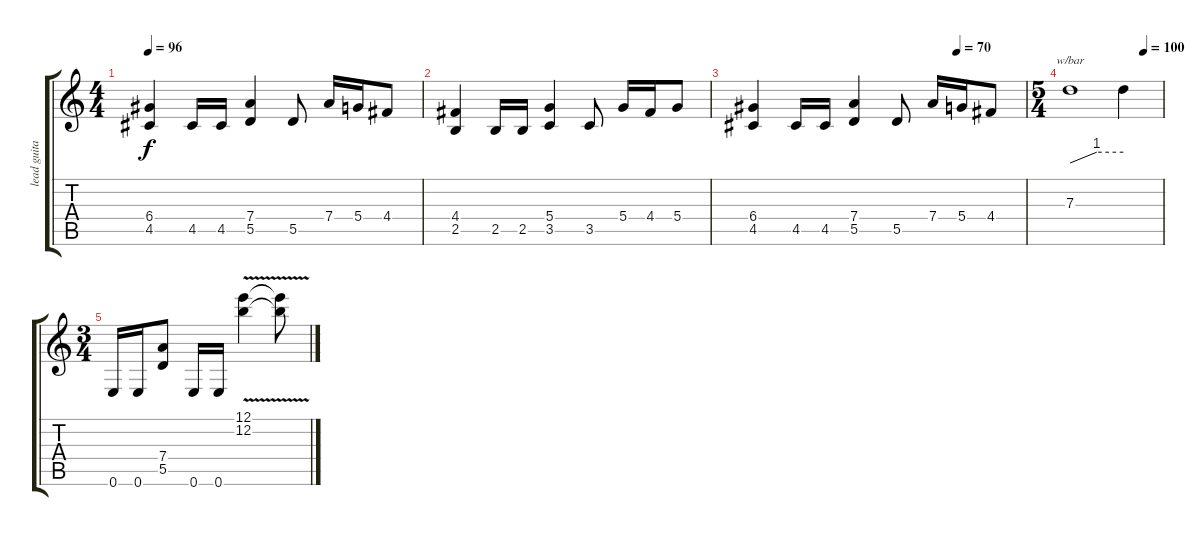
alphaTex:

\track ("lead guitar" "lead guita") {instrument distortionguitar}
\staff {score tabs}
\tuning (E4 B3 G3 D3 A2 E2) {hide}
\ts (4 4)
\tempo 96
\clef g2
\ks c
(6.4 4.5).4{dy f} 4.5.16 4.5.16 (7.4 5.5).4 5.5.8 7.4.16 5.4.16 4.4.8 |
(4.4 2.5).4 2.5.16 2.5.16 (5.4 3.5).4 3.5.8 5.4.16 4.4.16 5.4.8 |
\tempo (70 0.75)
(6.4 4.5).4 4.5.16 4.5.16 (7.4 5.5).4 5.5.8 7.4.16 5.4.16 4.4.8 |
\ts (5 4)
\tempo (100 0.8)
7.3.1{tbe (custom default 0 0 30 4 60 4)} 7.3{t}.4 |
\ts (3 4)
0.6.16 0.6.16 (7.4 5.5).8 0.6.16 0.6.16 (12.1{v} 12.2{v}).4 (12.1{t} 12.2{t}).8
